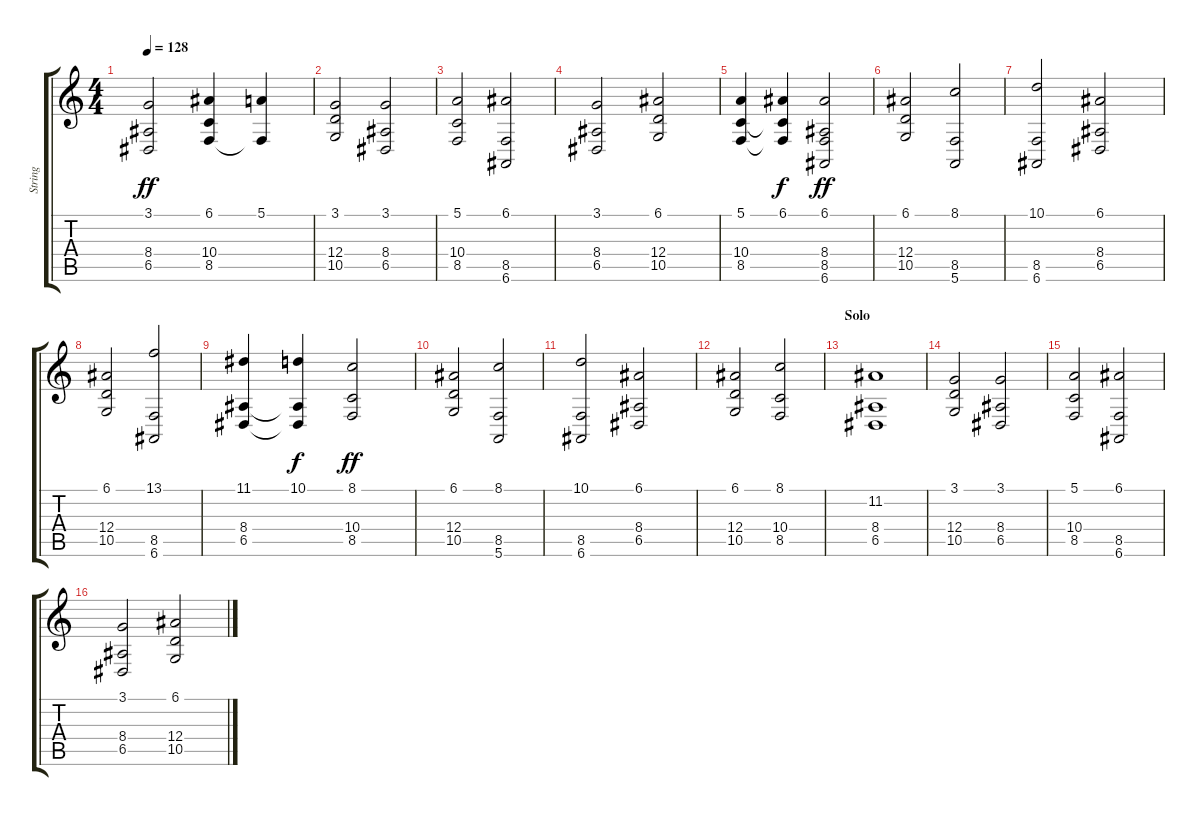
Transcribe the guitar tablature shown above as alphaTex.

\track ("String" "String") {instrument stringensemble1}
\staff {score tabs}
\tuning (E4 B3 G3 D3 A2 E2) {hide}
\ts (4 4)
\tempo 128
\clef g2
\ks c
(3.1 8.4 6.5).2{dy ff} (6.1 10.4 8.5).4 (5.1 8.5{t}).4 |
(3.1 12.4 10.5).2 (3.1 8.4 6.5).2 |
(5.1 10.4 8.5).2 (6.1 8.5 6.6).2 |
(3.1 8.4 6.5).2 (6.1 12.4 10.5).2 |
(5.1 10.4 8.5).4 (6.1 10.4{t} 8.5{t}).4{dy f} (6.1 8.4 8.5 6.6).2{dy ff} |
(6.1 12.4 10.5).2 (8.1 8.5 5.6).2 |
(10.1 8.5 6.6).2 (6.1 8.4 6.5).2 |
(6.1 12.4 10.5).2 (13.1 8.5 6.6).2 |
(11.1 8.4 6.5).4 (10.1 8.4{t} 6.5{t}).4{dy f} (8.1 10.4 8.5).2{dy ff} |
(6.1 12.4 10.5).2 (8.1 8.5 5.6).2 |
(10.1 8.5 6.6).2 (6.1 8.4 6.5).2 |
(6.1 12.4 10.5).2 (8.1 10.4 8.5).2 |
\section ("" "Solo")
(11.2 8.4 6.5).1 |
(3.1 12.4 10.5).2 (3.1 8.4 6.5).2 |
(5.1 10.4 8.5).2 (6.1 8.5 6.6).2 |
(3.1 8.4 6.5).2 (6.1 12.4 10.5).2
